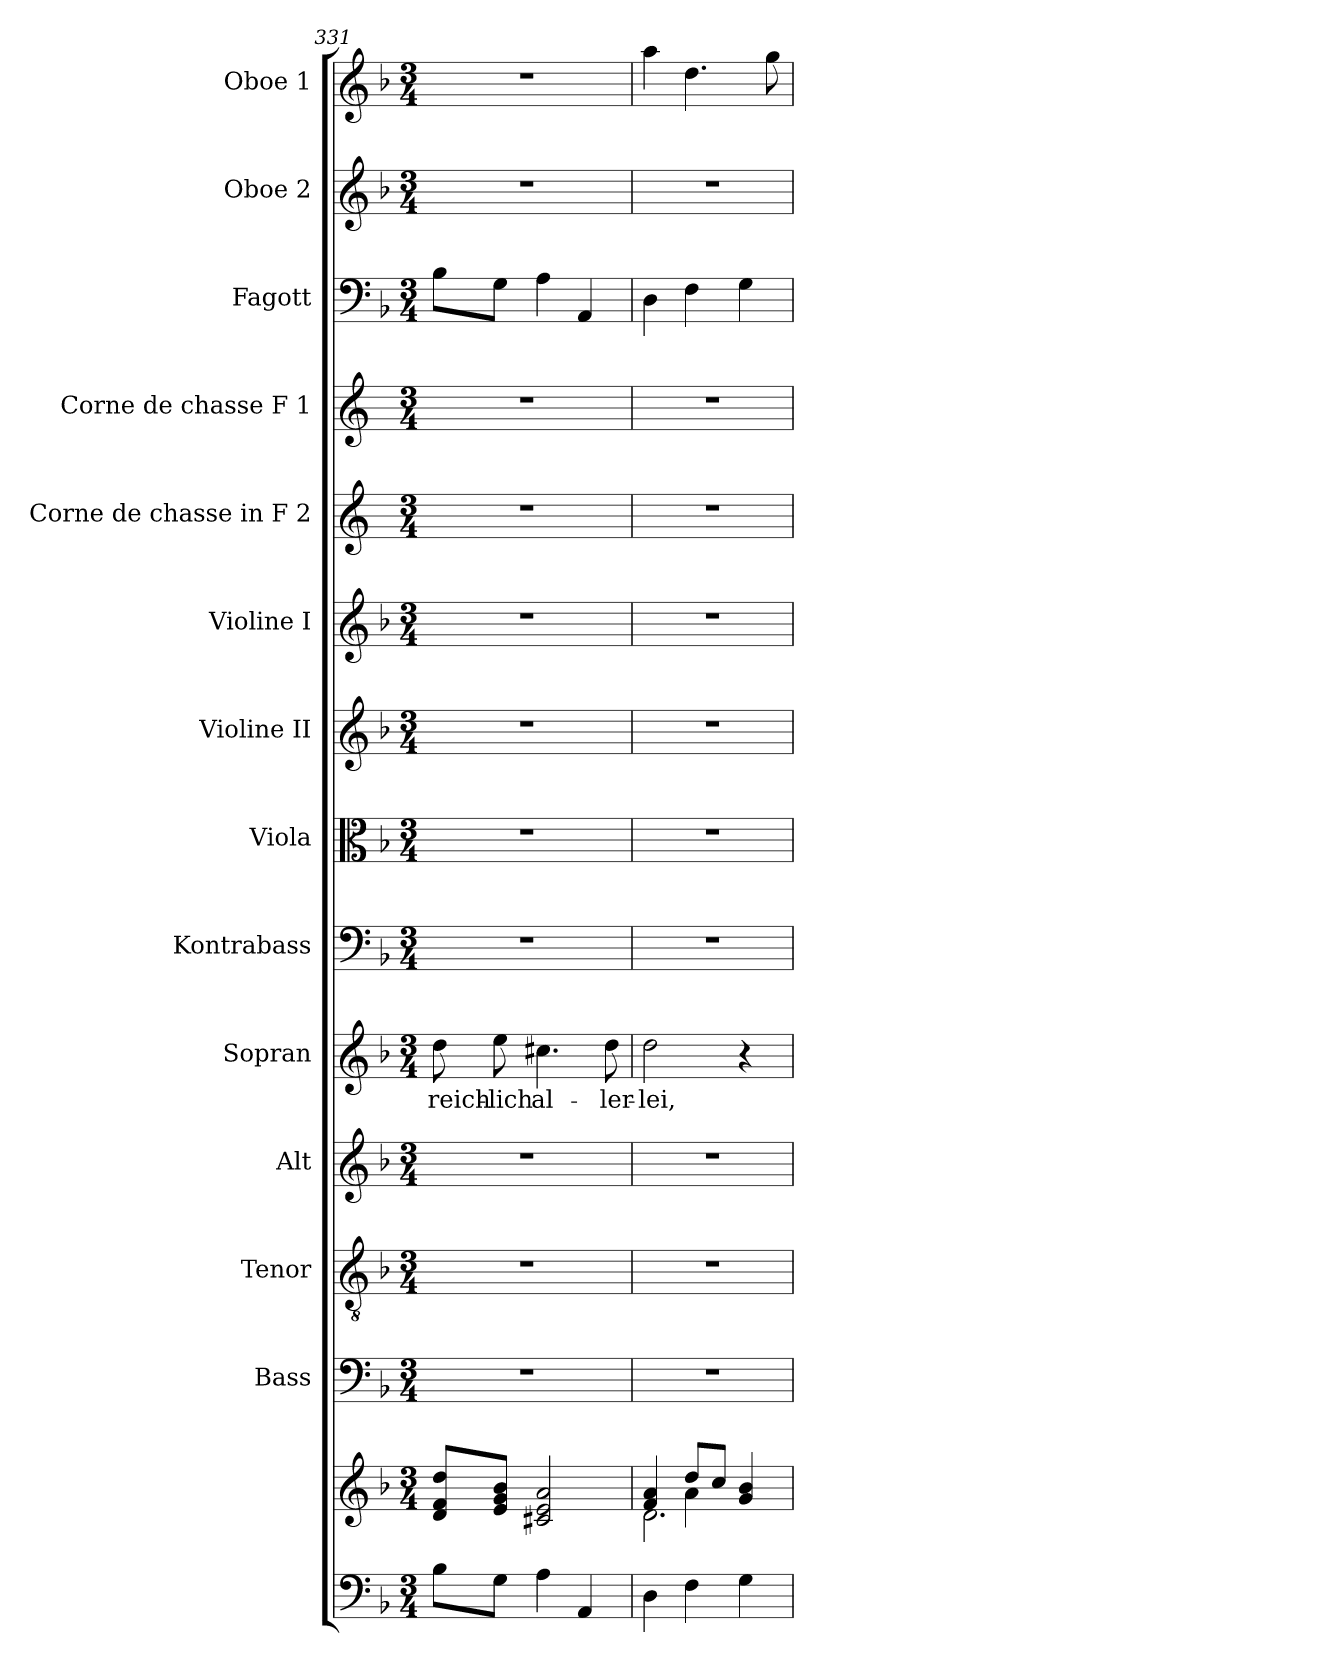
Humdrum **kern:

**kern	**kern	**kern	**kern	**kern	**kern	**text	**kern	**kern	**kern	**kern	**kern	**kern	**kern	**kern	**kern
*part14	*part14	*part13	*part12	*part11	*part10	*part10	*part9	*part8	*part7	*part6	*part5	*part4	*part3	*part2	*part1
*staff15	*staff14	*staff13	*staff12	*staff11	*staff10	*staff10	*staff9	*staff8	*staff7	*staff6	*staff5	*staff4	*staff3	*staff2	*staff1
*	*	*I"Bass	*I"Tenor	*I"Alt	*I"Sopran	*	*I"Kontrabass	*I"Viola	*I"Violine II	*I"Violine I	*I"Corne de chasse in F 2	*I"Corne de chasse F 1	*I"Fagott	*I"Oboe 2	*I"Oboe 1
*	*	*I'B.	*I'T.	*I'A.	*I'S.	*	*I'Kb.	*I'Vla.	*I'Vl. II	*I'Vl. I	*	*	*I'Fg.	*I'Ob. 2	*I'Ob. 1
*clefF4	*clefG2	*clefF4	*clefGv2	*clefG2	*clefG2	*	*clefF4	*clefC3	*clefG2	*clefG2	*clefG2	*clefG2	*clefF4	*clefG2	*clefG2
*	*	*	*	*	*	*	*ITrd7c12	*	*	*	*ITrd4c7	*ITrd4c7	*	*	*
*k[b-]	*k[b-]	*k[b-]	*k[b-]	*k[b-]	*k[b-]	*	*k[b-]	*k[b-]	*k[b-]	*k[b-]	*k[b-]	*k[b-]	*k[b-]	*k[b-]	*k[b-]
*F:	*F:	*F:	*F:	*F:	*F:	*	*F:	*F:	*F:	*F:	*F:	*F:	*F:	*F:	*F:
*M3/4	*M3/4	*M3/4	*M3/4	*M3/4	*M3/4	*	*M3/4	*M3/4	*M3/4	*M3/4	*M3/4	*M3/4	*M3/4	*M3/4	*M3/4
=331	=331	=331	=331	=331	=331	=331	=331	=331	=331	=331	=331	=331	=331	=331	=331
!	!	!	!	!	!	!LO:LY:b	!	!	!	!	!	!	!	!	!
8B-\L	8d/ 8f/ 8dd/L	2.r	2.r	2.r	8dd\	reich-	2.r	2.r	2.r	2.r	2.r	2.r	8B-\L	2.r	2.r
!	!	!	!	!	!	!LO:LY:b	!	!	!	!	!	!	!	!	!
8G\J	8e/ 8g/ 8b-/J	.	.	.	8ee\	-lich	.	.	.	.	.	.	8G\J	.	.
!	!	!	!	!	!	!LO:LY:b	!	!	!	!	!	!	!	!	!
4A\	2c#X/ 2e/ 2a/	.	.	.	4.cc#X\	al-	.	.	.	.	.	.	4A\	.	.
4AA/	.	.	.	.	.	.	.	.	.	.	.	.	4AA/	.	.
!	!	!	!	!	!	!LO:LY:b	!	!	!	!	!	!	!	!	!
.	.	.	.	.	8dd\	-ler-	.	.	.	.	.	.	.	.	.
=332	=332	=332	=332	=332	=332	=332	=332	=332	=332	=332	=332	=332	=332	=332	=332
*	*^	*	*	*	*	*	*	*	*	*	*	*	*	*	*
*	*	*^	*	*	*	*	*	*	*	*	*	*	*	*	*	*
!	!	!	!	!	!	!	!	!LO:LY:b	!	!	!	!	!	!	!	!	!
4D\	4f/ 4a/	2.d\	4ryy	2.r	2.r	2.r	2dd\	-lei,	2.r	2.r	2.r	2.r	2.r	2.r	4D\	2.r	4aa\
4F\	8dd/L	.	4a\	.	.	.	.	.	.	.	.	.	.	.	4F\	.	4.dd\
.	8cc/J	.	.	.	.	.	.	.	.	.	.	.	.	.	.	.	.
4G\	4g/ 4b-/	.	4ryy	.	.	.	4r	.	.	.	.	.	.	.	4G\	.	.
.	.	.	.	.	.	.	.	.	.	.	.	.	.	.	.	.	8gg\
*	*v	*v	*v	*	*	*	*	*	*	*	*	*	*	*	*	*	*
=	=	=	=	=	=	=	=	=	=	=	=	=	=	=	=
*-	*-	*-	*-	*-	*-	*-	*-	*-	*-	*-	*-	*-	*-	*-	*-
